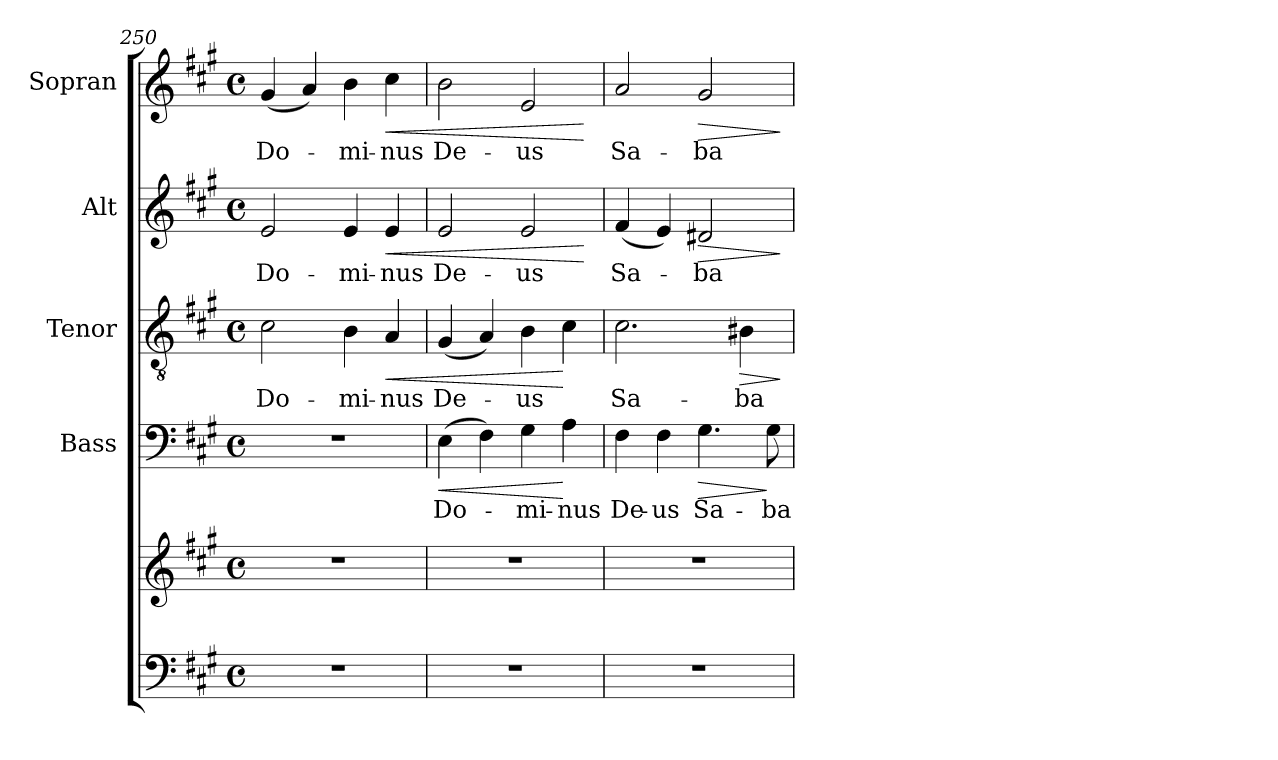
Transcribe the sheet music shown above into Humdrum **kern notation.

**kern	**kern	**kern	**text	**dynam	**kern	**text	**dynam	**kern	**text	**dynam	**kern	**text	**dynam
*part5	*part5	*part4	*part4	*part4	*part3	*part3	*part3	*part2	*part2	*part2	*part1	*part1	*part1
*staff6	*staff5	*staff4	*staff4	*staff4	*staff3	*staff3	*staff3	*staff2	*staff2	*staff2	*staff1	*staff1	*staff1
*	*	*I"Bass	*	*	*I"Tenor	*	*	*I"Alt	*	*	*I"Sopran	*	*
*	*	*I'B.	*	*	*I'T.	*	*	*I'A.	*	*	*I'S.	*	*
*clefF4	*clefG2	*clefF4	*	*	*clefGv2	*	*	*clefG2	*	*	*clefG2	*	*
*k[f#c#g#]	*k[f#c#g#]	*k[f#c#g#]	*	*	*k[f#c#g#]	*	*	*k[f#c#g#]	*	*	*k[f#c#g#]	*	*
*A:	*A:	*A:	*	*	*A:	*	*	*A:	*	*	*A:	*	*
*M4/4	*M4/4	*M4/4	*	*	*M4/4	*	*	*M4/4	*	*	*M4/4	*	*
*met(c)	*met(c)	*met(c)	*	*	*met(c)	*	*	*met(c)	*	*	*met(c)	*	*
=250	=250	=250	=250	=250	=250	=250	=250	=250	=250	=250	=250	=250	=250
!	!	!	!	!	!	!LO:LY:b	!	!	!LO:LY:b	!	!	!LO:LY:b	!
1r	1r	1r	.	.	2c#\	Do-	.	2e/	Do-	.	(<4g#/	Do-	.
.	.	.	.	.	.	.	.	.	.	.	4a/)	.	.
!	!	!	!	!	!	!LO:LY:b	!	!	!LO:LY:b	!	!	!LO:LY:b	!
.	.	.	.	.	4B\	-mi-	.	4e/	-mi-	.	4b\	-mi-	.
!	!	!	!	!	!	!LO:LY:b	!LO:HP:b	!	!LO:LY:b	!LO:HP:b	!	!LO:LY:b	!LO:HP:b
.	.	.	.	.	4A/	-nus	<	4e/	-nus	<	4cc#\	-nus	<
!!LO:PB:g=z
=251	=251	=251	=251	=251	=251	=251	=251	=251	=251	=251	=251	=251	=251
!	!	!	!LO:LY:b	!LO:HP:b	!	!LO:LY:b	!	!	!LO:LY:b	!	!	!LO:LY:b	!
1r	1r	(>4E\	Do-	<	(<4G#/	De-	.	2e/	De-	.	2b\	De-	.
.	.	4F#\)	.	.	4A/)	.	.	.	.	.	.	.	.
!	!	!	!LO:LY:b	!	!	!LO:LY:b	!	!	!LO:LY:b	!	!	!LO:LY:b	!
.	.	4G#\	-mi-	.	4B\	-us	.	2e/	-us	.	2e/	-us	.
!	!	!	!LO:LY:b	!	!	!	!	!	!	!	!	!	!
.	.	4A\	-nus	[	4c#\	.	[	.	.	.	.	.	.
.	.	.	.	.	.	.	.	.	.	[	.	.	[
=252	=252	=252	=252	=252	=252	=252	=252	=252	=252	=252	=252	=252	=252
!	!	!	!LO:LY:b	!	!	!LO:LY:b	!	!	!LO:LY:b	!	!	!LO:LY:b	!
1r	1r	4F#\	De-	.	2.c#\	Sa-	.	(<4f#/	Sa-	.	2a/	Sa-	.
!	!	!	!LO:LY:b	!	!	!	!	!	!	!	!	!	!
.	.	4F#\	-us	.	.	.	.	4e/)	.	.	.	.	.
!	!	!	!LO:LY:b	!LO:HP:b	!	!	!	!	!LO:LY:b	!LO:HP:b	!	!LO:LY:b	!LO:HP:b
.	.	4.G#\	Sa-	>	.	.	.	2d#X/	-ba-	>	2g#/	-ba-	>
!	!	!	!	!	!	!LO:LY:b	!LO:HP:b	!	!	!	!	!	!
.	.	.	.	.	4B#X\	-ba-	>	.	.	.	.	.	.
!	!	!	!LO:LY:b	!	!	!	!	!	!	!	!	!	!
.	.	8G#\	-ba-	]	.	.	.	.	.	.	.	.	.
.	.	.	.	.	.	.	]	.	.	]	.	.	]
=	=	=	=	=	=	=	=	=	=	=	=	=	=
*-	*-	*-	*-	*-	*-	*-	*-	*-	*-	*-	*-	*-	*-
